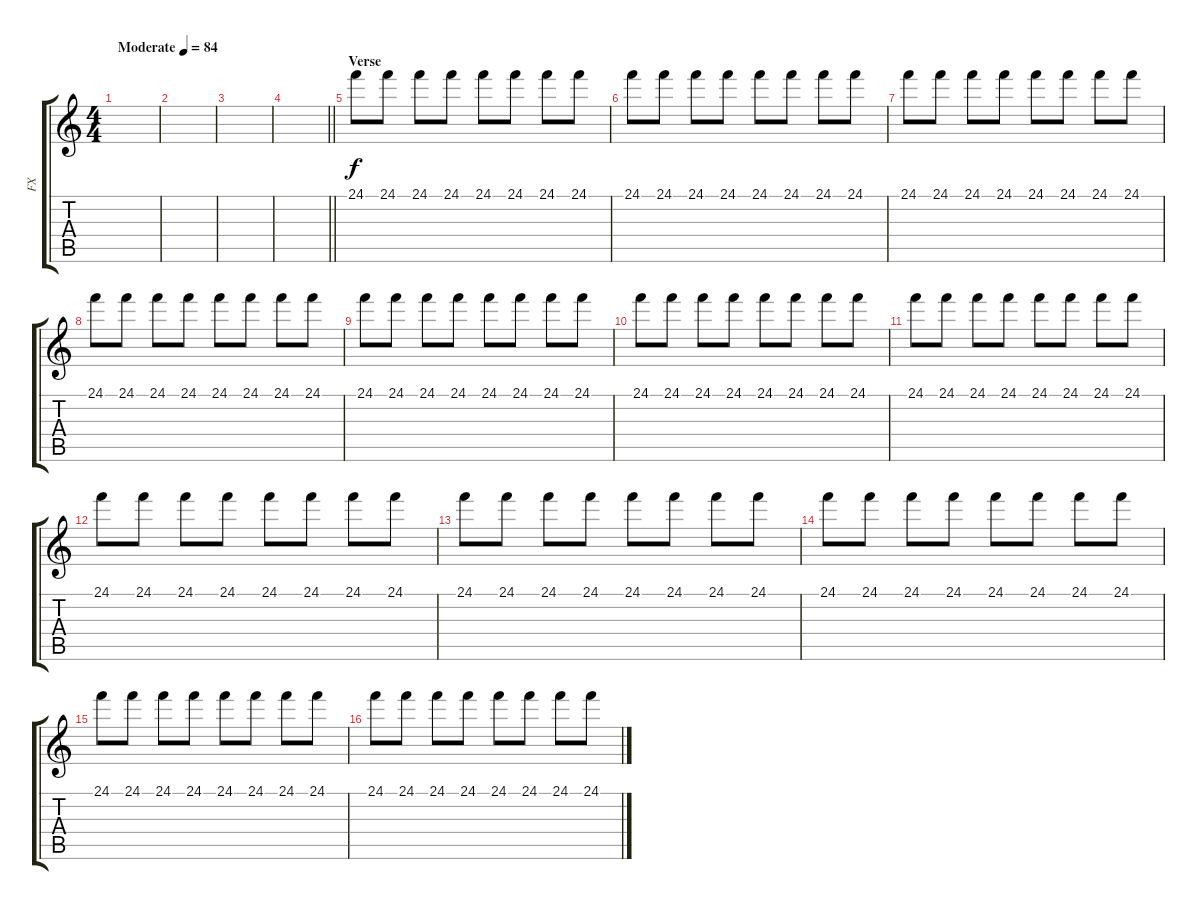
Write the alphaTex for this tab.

\track ("FX" "FX") {instrument guitarfretnoise}
\staff {score tabs}
\tuning (F4 C4 Ab3 Eb3 Bb2 F2) {hide}
\ts (4 4)
\tempo (84 "Moderate")
\clef g2
\ks c
|
|
|
\barLineRight lightlight
|
\section ("" "Verse")
24.1.8 24.1.8 24.1.8 24.1.8 24.1.8 24.1.8 24.1.8 24.1.8 |
24.1.8 24.1.8 24.1.8 24.1.8 24.1.8 24.1.8 24.1.8 24.1.8 |
24.1.8 24.1.8 24.1.8 24.1.8 24.1.8 24.1.8 24.1.8 24.1.8 |
24.1.8 24.1.8 24.1.8 24.1.8 24.1.8 24.1.8 24.1.8 24.1.8 |
24.1.8 24.1.8 24.1.8 24.1.8 24.1.8 24.1.8 24.1.8 24.1.8 |
24.1.8 24.1.8 24.1.8 24.1.8 24.1.8 24.1.8 24.1.8 24.1.8 |
24.1.8 24.1.8 24.1.8 24.1.8 24.1.8 24.1.8 24.1.8 24.1.8 |
24.1.8 24.1.8 24.1.8 24.1.8 24.1.8 24.1.8 24.1.8 24.1.8 |
24.1.8 24.1.8 24.1.8 24.1.8 24.1.8 24.1.8 24.1.8 24.1.8 |
24.1.8 24.1.8 24.1.8 24.1.8 24.1.8 24.1.8 24.1.8 24.1.8 |
24.1.8 24.1.8 24.1.8 24.1.8 24.1.8 24.1.8 24.1.8 24.1.8 |
24.1.8 24.1.8 24.1.8 24.1.8 24.1.8 24.1.8 24.1.8 24.1.8
